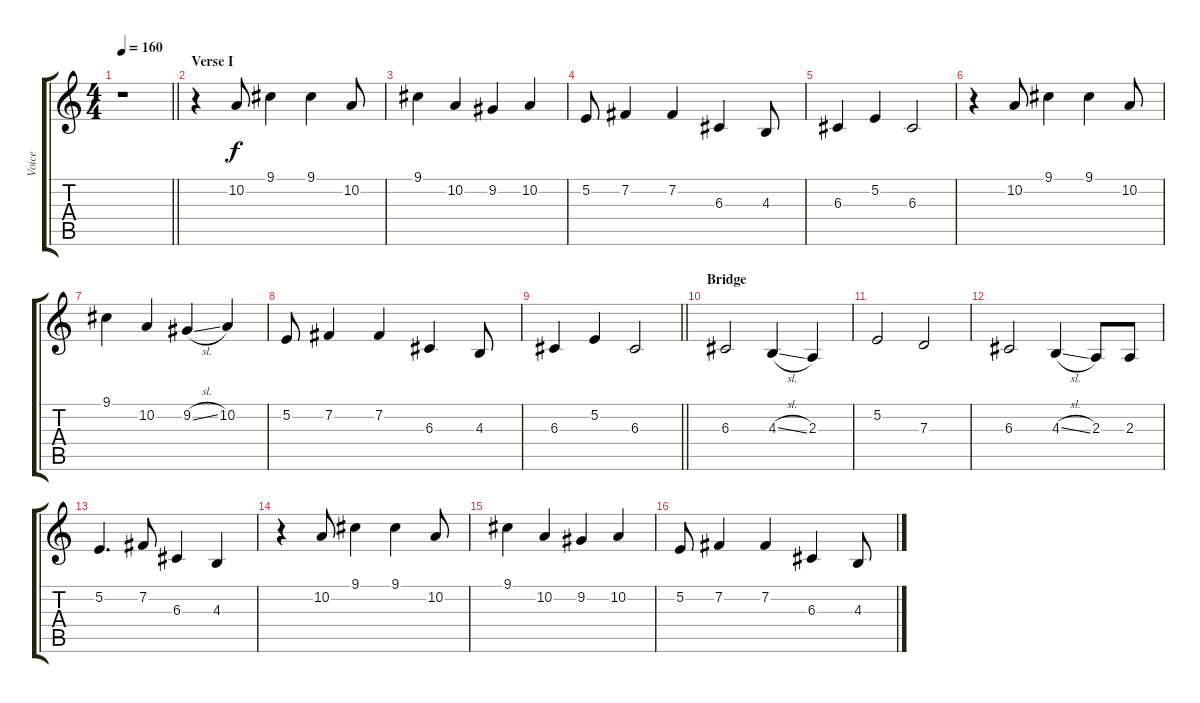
\track ("Voice" "Voice") {instrument clarinet}
\staff {score tabs}
\tuning (E4 B3 G3 D3 A2 E2) {hide}
\ts (4 4)
\tempo 160
\clef g2
\barLineRight lightlight
\ks c
r.1{dy f} |
\section ("" "Verse I")
r.4 10.2.8 9.1.4 9.1.4 10.2.8 |
9.1.4 10.2.4 9.2.4 10.2.4 |
5.2.8 7.2.4 7.2.4 6.3.4 4.3.8 |
6.3.4 5.2.4 6.3.2 |
r.4 10.2.8 9.1.4 9.1.4 10.2.8 |
9.1.4 10.2.4 9.2{sl}.4 10.2.4 |
5.2.8 7.2.4 7.2.4 6.3.4 4.3.8 |
\barLineRight lightlight
6.3.4 5.2.4 6.3.2 |
\section ("" "Bridge")
6.3.2 4.3{sl}.4 2.3.4 |
5.2.2 7.3.2 |
6.3.2 4.3{sl}.4 2.3.8 2.3.8 |
5.2.4{d} 7.2.8 6.3.4 4.3.4 |
r.4 10.2.8 9.1.4 9.1.4 10.2.8 |
9.1.4 10.2.4 9.2.4 10.2.4 |
5.2.8 7.2.4 7.2.4 6.3.4 4.3.8
